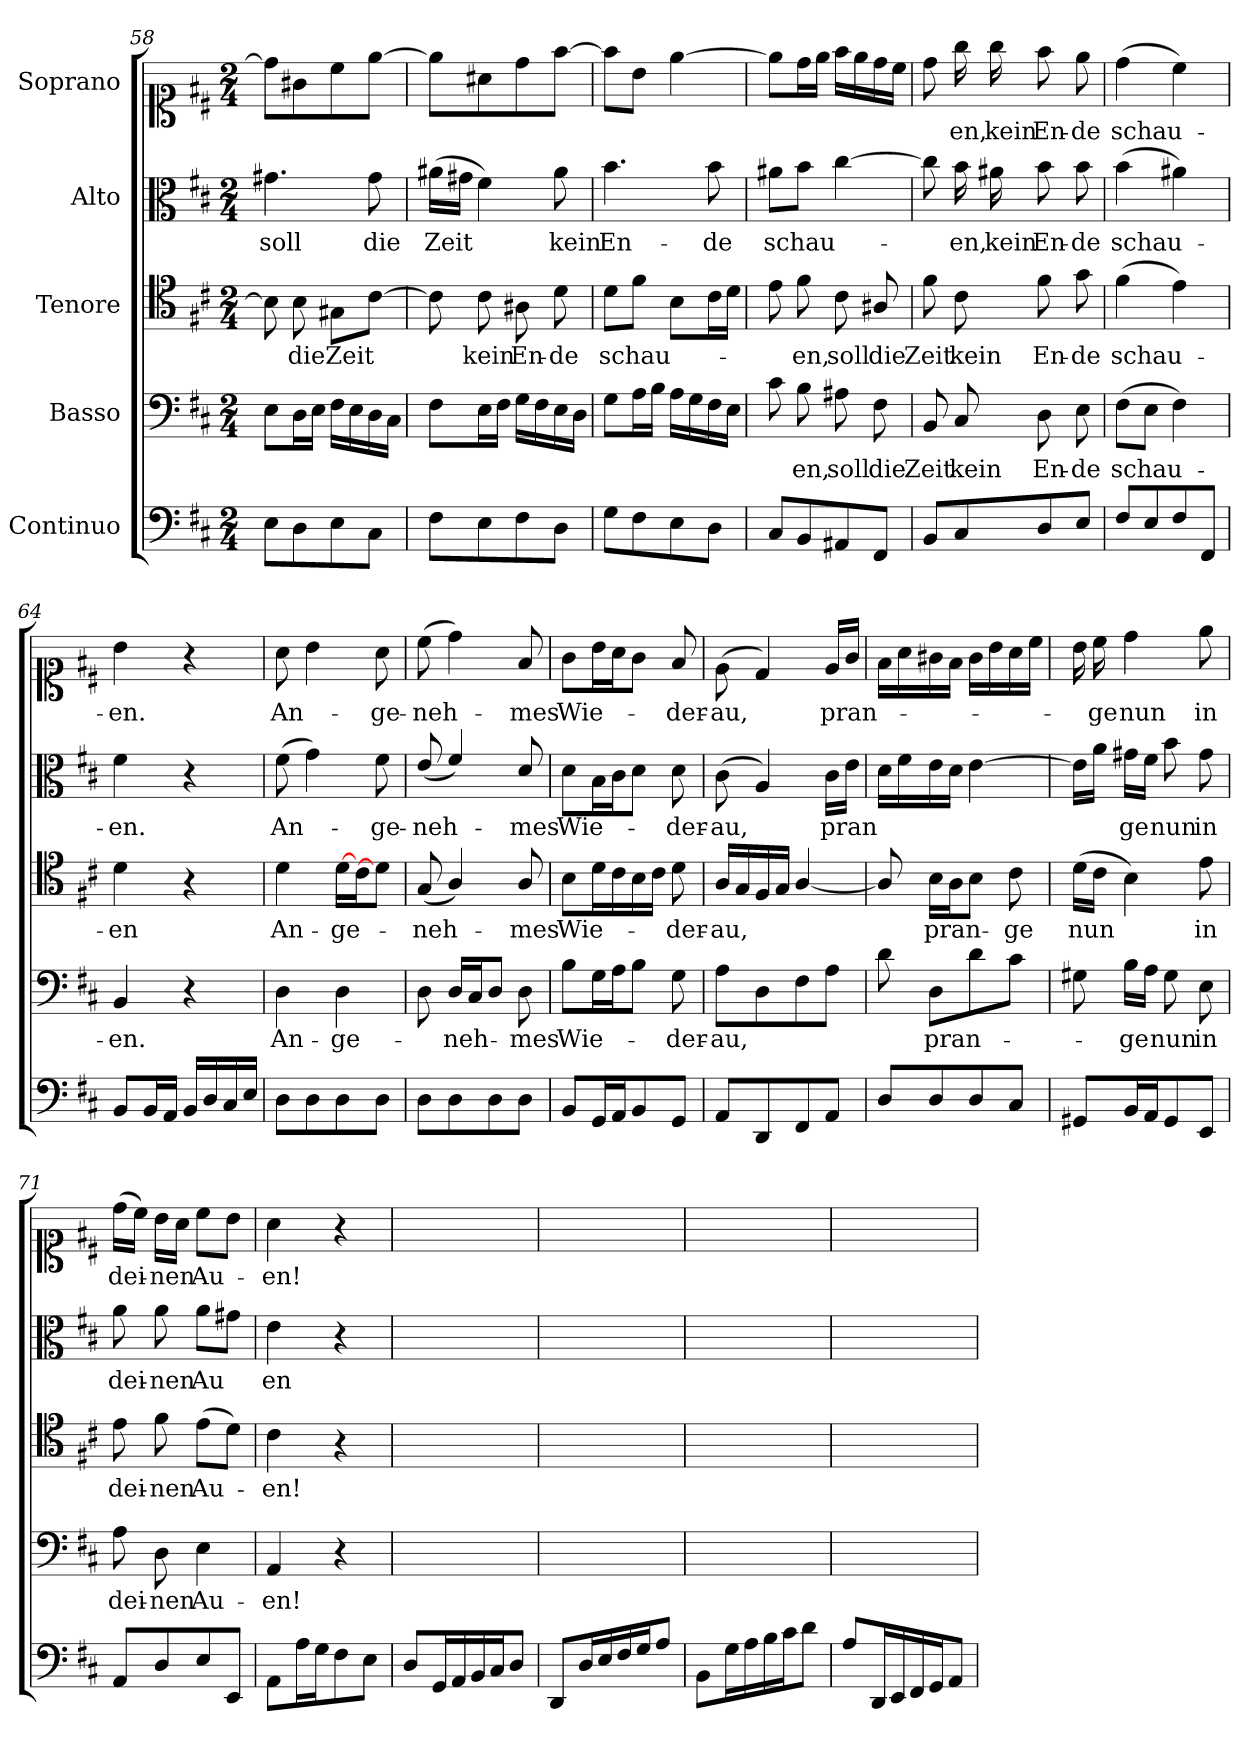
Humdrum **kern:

**kern	**kern	**text	**kern	**text	**kern	**text	**kern	**text
*part5	*part4	*part4	*part3	*part3	*part2	*part2	*part1	*part1
*staff5	*staff4	*staff4	*staff3	*staff3	*staff2	*staff2	*staff1	*staff1
*I"Continuo	*I"Basso	*	*I"Tenore	*	*I"Alto	*	*I"Soprano	*
!!LO:LB:g=z
*clefF4	*clefF4	*	*clefC4	*	*clefC3	*	*clefC1	*
*k[f#c#]	*k[f#c#]	*	*k[f#c#]	*	*k[f#c#]	*	*k[f#c#]	*
*M2/4	*M2/4	*	*M2/4	*	*M2/4	*	*M2/4	*
=58	=58	=58	=58	=58	=58	=58	=58	=58
!	!	!	!	!	!	!LO:LY:b	!	!
8E\L	8E\L	.	8B\]	.	4.g#X\	soll	8dd\L]	.
!	!	!	!	!LO:LY:b	!	!	!	!
8D\	16D\L	.	8B\	die	.	.	8g#X\	.
.	16E\JJ	.	.	.	.	.	.	.
!	!	!	!	!LO:LY:b	!	!	!	!
8E\	16F#\LL	.	8G#X\L	Zeit	.	.	8cc#\	.
.	16E\	.	.	.	.	.	.	.
!	!	!	!	!	!	!LO:LY:b	!	!
8C#\J	16D\	.	[8c#\J	.	8g#\	die	[8ee\J	.
.	16C#\JJ	.	.	.	.	.	.	.
=59	=59	=59	=59	=59	=59	=59	=59	=59
!	!	!	!	!	!	!LO:LY:b	!	!
8F#\L	8F#\L	.	8c#\]	.	(>16a#X\LL	Zeit	8ee\L]	.
.	.	.	.	.	16g#X\JJ	.	.	.
!	!	!	!	!LO:LY:b	!	!	!	!
8E\	16E\L	.	8c#\	-kein	4f#\)	.	8a#X\	.
.	16F#\JJ	.	.	.	.	.	.	.
!	!	!	!	!LO:LY:b	!	!	!	!
8F#\	16G\LL	.	8A#X\	En-	.	.	8dd\	.
.	16F#\	.	.	.	.	.	.	.
!	!	!	!	!LO:LY:b	!	!LO:LY:b	!	!
8D\J	16E\	.	8d\	-de	8a#\	kein	[8ff#\J	.
.	16D\JJ	.	.	.	.	.	.	.
=60	=60	=60	=60	=60	=60	=60	=60	=60
!	!	!	!	!LO:LY:b	!	!LO:LY:b	!	!
8G\L	8G\L	.	8d\L	schau-	4.b\	En-	8ff#\L]	.
8F#\	16A\L	.	8f#\J	.	.	.	8b\J	.
.	16B\JJ	.	.	.	.	.	.	.
8E\	16A\LL	.	8B\L	.	.	.	[4ee\	.
.	16G\	.	.	.	.	.	.	.
!	!	!	!	!	!	!LO:LY:b	!	!
8D\J	16F#\	.	16c#\L	.	8b\	-de	.	.
.	16E\JJ	.	16d\JJ	.	.	.	.	.
=61	=61	=61	=61	=61	=61	=61	=61	=61
!	!	!	!	!	!	!LO:LY:b	!	!
8C#/L	8c#\	.	8e\	.	8a#X\L	schau-	8ee\L]	.
!	!	!LO:LY:b	!	!LO:LY:b	!	!	!	!
8BB/	8B\	en,	8f#\	en,	8b\J	.	16dd\L	.
.	.	.	.	.	.	.	16ee\JJ	.
!	!	!LO:LY:b	!	!LO:LY:b	!	!	!	!
8AA#X/	8A#X\	soll	8c#\	soll	[4cc#\	.	16ff#\LL	.
.	.	.	.	.	.	.	16ee\	.
!	!	!LO:LY:b	!	!LO:LY:b	!	!	!	!
8FF#/J	8F#\	die	8A#X/	die	.	.	16dd\	.
.	.	.	.	.	.	.	16cc#\JJ	.
=62	=62	=62	=62	=62	=62	=62	=62	=62
!	!	!LO:LY:b	!	!LO:LY:b	!	!	!	!
8BB/L	8BB/	Zeit	8f#\	Zeit	8cc#\]	.	8dd\	.
!	!	!LO:LY:b	!	!LO:LY:b	!	!LO:LY:b	!	!LO:LY:b
8C#/	8C#/	kein	8c#\	kein	16b\	-en,	16gg\	-en,
!	!	!	!	!	!	!LO:LY:b	!	!LO:LY:b
.	.	.	.	.	16a#X\	kein	16gg\	kein
!	!	!LO:LY:b	!	!LO:LY:b	!	!LO:LY:b	!	!LO:LY:b
8D/	8D\	En-	8f#\	En-	8b\	En-	8ff#\	En-
!	!	!LO:LY:b	!	!LO:LY:b	!	!LO:LY:b	!	!LO:LY:b
8E/J	8E\	-de	8g\	-de	8b\	-de	8ee\	-de
=63	=63	=63	=63	=63	=63	=63	=63	=63
!	!	!LO:LY:b	!	!LO:LY:b	!	!LO:LY:b	!	!LO:LY:b
8F#/L	(>8F#\L	schau-	(>4f#\	schau-	(>4b\	schau-	(>4dd\	schau-
8E/	8E\J	.	.	.	.	.	.	.
8F#/	4F#\)	.	4e\)	.	4a#X\)	.	4cc#\)	.
8FF#/J	.	.	.	.	.	.	.	.
=64	=64	=64	=64	=64	=64	=64	=64	=64
!	!	!LO:LY:b	!	!LO:LY:b	!	!LO:LY:b	!	!LO:LY:b
8BB/L	4BB/	-en.	4d\	-en	4f#\	-en.	4b\	-en.
16BB/L	.	.	.	.	.	.	.	.
16AA/JJ	.	.	.	.	.	.	.	.
16BB/LL	4r	.	4r	.	4r	.	4r	.
16D/	.	.	.	.	.	.	.	.
16C#/	.	.	.	.	.	.	.	.
16E/JJ	.	.	.	.	.	.	.	.
=65	=65	=65	=65	=65	=65	=65	=65	=65
!	!	!LO:LY:b	!	!LO:LY:b	!	!LO:LY:b	!	!LO:LY:b
8D\L	4D\	An-	4d\	An-	(>8f#\	An-	8a\	An-
8D\	.	.	.	.	4g\)	.	4b\	.
!	!	!LO:LY:b	!	!LO:LY:b	!	!	!	!
8D\	4D\	-ge-	[16d\LL	-ge-	.	.	.	.
.	.	.	16c#\J	.	.	.	.	.
!	!	!	!	!	!	!LO:LY:b	!	!LO:LY:b
8D\J	.	.	8d\J]	.	8f#\	-ge-	8a\	-ge-
!!LO:LB:g=z
=66	=66	=66	=66	=66	=66	=66	=66	=66
!	!	!	!	!LO:LY:b	!	!LO:LY:b	!	!LO:LY:b
8D\L	8D\	.	(<8G/	-neh-	(<8e/	-neh-	(>8cc#\	-neh-
!	!	!LO:LY:b	!	!	!	!	!	!
8D\	16D/LL	-neh-	4A/)	.	4f#/)	.	4dd\)	.
.	16C#/J	.	.	.	.	.	.	.
8D\	8D/J	.	.	.	.	.	.	.
!	!	!LO:LY:b	!	!LO:LY:b	!	!LO:LY:b	!	!LO:LY:b
8D\J	8D\	-mes	8A/	-mes	8d/	-mes	8f#/	-mes
=67	=67	=67	=67	=67	=67	=67	=67	=67
!	!	!LO:LY:b	!	!LO:LY:b	!	!LO:LY:b	!	!LO:LY:b
8BB/L	8B\L	Wie-	8B\L	Wie-	8d\L	Wie-	8g\L	Wie-
16GG/L	16G\L	.	16d\L	.	16B\L	.	16b\L	.
16AA/J	16A\J	.	16c#\	.	16c#\J	.	16a\J	.
8BB/	8B\J	.	16B\	.	8d\J	.	8g\J	.
.	.	.	16c#\JJ	.	.	.	.	.
!	!	!LO:LY:b	!	!LO:LY:b	!	!LO:LY:b	!	!LO:LY:b
8GG/J	8G\	-der-	8d\	-der-	8d\	der-	8f#/	-der-
=68	=68	=68	=68	=68	=68	=68	=68	=68
!	!	!LO:LY:b	!	!LO:LY:b	!	!LO:LY:b	!	!LO:LY:b
8AA/L	8A\L	-au,	16A/LL	-au,	(>8c#\	-au,	(>8e\	-au,
.	.	.	16G/	.	.	.	.	.
8DD/	8D\	.	16F#/	.	4A/)	.	4d/)	.
.	.	.	16G/JJ	.	.	.	.	.
8FF#/	8F#\	.	[4A/	.	.	.	.	.
!	!	!	!	!	!	!LO:LY:b	!	!LO:LY:b
8AA/J	8A\J	.	.	.	16c#\LL	pran-	16e/LL	pran-
.	.	.	.	.	16e\JJ	.	16g/JJ	.
=69	=69	=69	=69	=69	=69	=69	=69	=69
!	!	!	!	!	!	!LO:LY:b	!	!
8D/L	8d\	.	8A/]	.	16d\LL	---	16f#\LL	.
.	.	.	.	.	16f#\	.	16a\	.
!	!	!LO:LY:b	!	!LO:LY:b	!	!	!	!
8D/	8D\L	pran-	16B\LL	pran-	16e\	.	16g#X\	.
.	.	.	16A\J	.	16d\JJ	.	16f#\JJ	.
8D/	8d\	.	8B\J	.	[4e\	.	16g#\LL	.
.	.	.	.	.	.	.	16b\	.
!	!	!	!	!LO:LY:b	!	!	!	!
8C#/J	8c#\J	.	8c#\	-ge	.	.	16a\	.
.	.	.	.	.	.	.	16cc#\JJ	.
=70	=70	=70	=70	=70	=70	=70	=70	=70
!	!	!	!	!LO:LY:b	!	!	!	!
8GG#X/L	8G#X\	.	(>16d\LL	nun	16e\LL]	.	16b\	.
!	!	!	!	!	!	!	!	!LO:LY:b
.	.	.	16c#\JJ	.	16a\JJ	.	16cc#\	-ge
!	!	!LO:LY:b	!	!	!	!LO:LY:b	!	!LO:LY:b
16BB/L	16B\LL	-ge	4B\)	.	16g#X\LL	-ge	4dd\	nun
16AA/J	16A\JJ	.	.	.	16f#\JJ	.	.	.
!	!	!LO:LY:b	!	!	!	!LO:LY:b	!	!
8GG#/	8G#\	nun	.	.	8b\	nun	.	.
!	!	!LO:LY:b	!	!LO:LY:b	!	!LO:LY:b	!	!LO:LY:b
8EE/J	8E\	in	8e\	in	8g#\	in	8ee\	in
=71	=71	=71	=71	=71	=71	=71	=71	=71
!	!	!LO:LY:b	!	!LO:LY:b	!	!LO:LY:b	!	!LO:LY:b
8AA/L	8A\	dei-	8e\	dei-	8a\	dei-	(>16dd\LL	dei-
.	.	.	.	.	.	.	16cc#\JJ)	.
!	!	!LO:LY:b	!	!LO:LY:b	!	!LO:LY:b	!	!LO:LY:b
8D/	8D\	-nen	8f#\	-nen	8a\	-nen	16b\LL	-nen
.	.	.	.	.	.	.	16a\JJ	.
!	!	!LO:LY:b	!	!LO:LY:b	!	!LO:LY:b	!	!LO:LY:b
8E/	4E\	Au-	(>8e\L	Au-	8a\L	Au	8cc#\L	Au-
8EE/J	.	.	8d\J)	.	8g#X\J	.	8b\J	.
=72	=72	=72	=72	=72	=72	=72	=72	=72
!	!	!LO:LY:b	!	!LO:LY:b	!	!LO:LY:b	!	!LO:LY:b
8AA\L	4AA/	-en!	4c#\	-en!	4e\	en	4a\	-en!
16A\L	.	.	.	.	.	.	.	.
16G\J	.	.	.	.	.	.	.	.
8F#\	4r	.	4r	.	4r	.	4r	.
8E\J	.	.	.	.	.	.	.	.
=73	=73	=73	=73	=73	=73	=73	=73	=73
8D/L	2ryy	.	2ryy	.	2ryy	.	2ryy	.
16GG/L	.	.	.	.	.	.	.	.
16AA/	.	.	.	.	.	.	.	.
16BB/	.	.	.	.	.	.	.	.
16C#/J	.	.	.	.	.	.	.	.
8D/J	.	.	.	.	.	.	.	.
=74	=74	=74	=74	=74	=74	=74	=74	=74
8DD/L	2ryy	.	2ryy	.	2ryy	.	2ryy	.
16D/L	.	.	.	.	.	.	.	.
16E/	.	.	.	.	.	.	.	.
16F#/	.	.	.	.	.	.	.	.
16G/J	.	.	.	.	.	.	.	.
8A/J	.	.	.	.	.	.	.	.
!!LO:PB:g=z
=75	=75	=75	=75	=75	=75	=75	=75	=75
8BB\L	2ryy	.	2ryy	.	2ryy	.	2ryy	.
16G\L	.	.	.	.	.	.	.	.
16A\	.	.	.	.	.	.	.	.
16B\	.	.	.	.	.	.	.	.
16c#\J	.	.	.	.	.	.	.	.
8d\J	.	.	.	.	.	.	.	.
=76	=76	=76	=76	=76	=76	=76	=76	=76
8A/L	2ryy	.	2ryy	.	2ryy	.	2ryy	.
16DD/L	.	.	.	.	.	.	.	.
16EE/	.	.	.	.	.	.	.	.
16FF#/	.	.	.	.	.	.	.	.
16GG/J	.	.	.	.	.	.	.	.
8AA/J	.	.	.	.	.	.	.	.
=	=	=	=	=	=	=	=	=
*-	*-	*-	*-	*-	*-	*-	*-	*-
